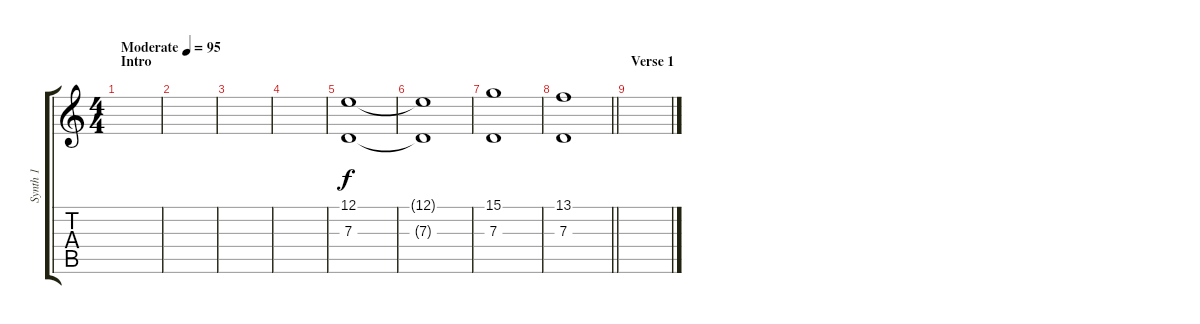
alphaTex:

\track ("Synth 1" "Synth 1") {instrument stringensemble2}
\staff {score tabs}
\tuning (E4 B3 G3 D3 A2 E2) {hide}
\ts (4 4)
\section ("" "Intro")
\tempo (95 "Moderate")
\clef g2
\ks c
|
|
|
|
(12.1 7.3).1 |
(12.1{t} 7.3{t}).1 |
(15.1 7.3).1 |
\barLineRight lightlight
(13.1 7.3).1 |
\section ("" "Verse 1")
